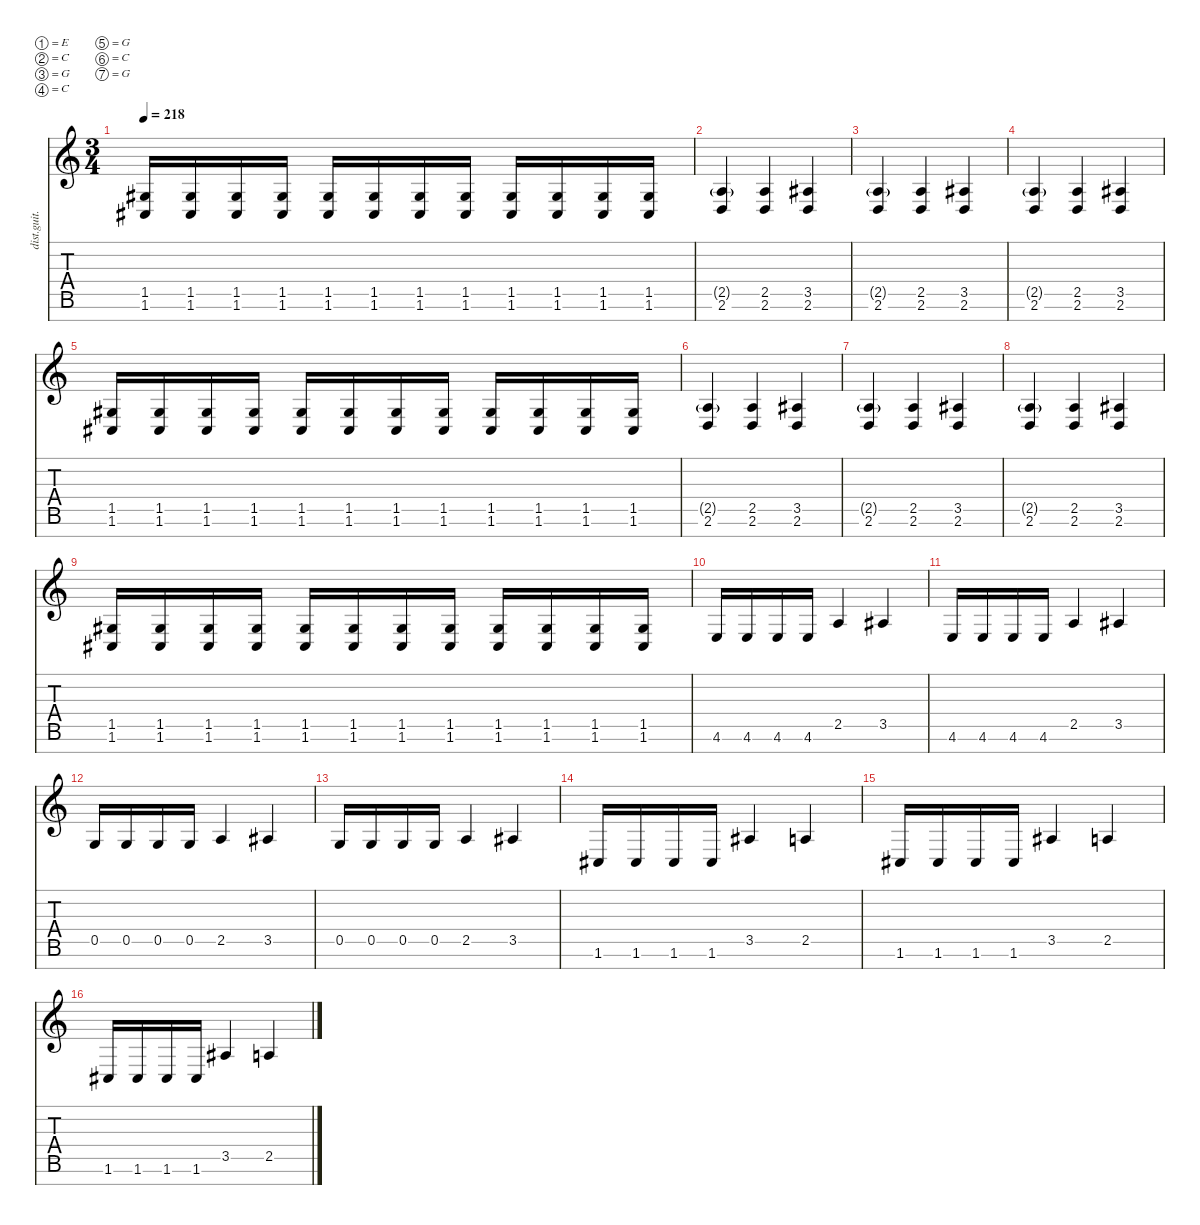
\defaultSystemsLayout 4
\hideDynamics
\bracketExtendMode nobrackets
\otherSystemsTrackNameOrientation horizontal
\track ("Guitar 1" "dist.guit.") {instrument distortionguitar}
\staff {score tabs}
\tuning (E4 C4 G3 C3 G2 C2 G1)
\ts (3 4)
\tempo 218
\clef g2
\ks c
(1.5{acc #} 1.6{acc #}).16{dy f beam Up} (1.5{acc #} 1.6{acc #}).16{beam Up} (1.5{acc #} 1.6{acc #}).16{beam Up} (1.5{acc #} 1.6{acc #}).16{beam Up} (1.5{acc #} 1.6{acc #}).16{beam Up} (1.5{acc #} 1.6{acc #}).16{beam Up} (1.5{acc #} 1.6{acc #}).16{beam Up} (1.5{acc #} 1.6{acc #}).16{beam Up} (1.5{acc #} 1.6{acc #}).16{beam Up} (1.5{acc #} 1.6{acc #}).16{beam Up} (1.5{acc #} 1.6{acc #}).16{beam Up} (1.5{acc #} 1.6{acc #}).16{beam Up} |
(2.5{g} 2.6).4{beam Up} (2.5 2.6).4{beam Up} (3.5{acc #} 2.6).4{beam Up} |
(2.5{g} 2.6).4{beam Up} (2.5 2.6).4{beam Up} (3.5{acc #} 2.6).4{beam Up} |
(2.5{g} 2.6).4{beam Up} (2.5 2.6).4{beam Up} (3.5{acc #} 2.6).4{beam Up} |
(1.5{acc #} 1.6{acc #}).16{beam Up} (1.5{acc #} 1.6{acc #}).16{beam Up} (1.5{acc #} 1.6{acc #}).16{beam Up} (1.5{acc #} 1.6{acc #}).16{beam Up} (1.5{acc #} 1.6{acc #}).16{beam Up} (1.5{acc #} 1.6{acc #}).16{beam Up} (1.5{acc #} 1.6{acc #}).16{beam Up} (1.5{acc #} 1.6{acc #}).16{beam Up} (1.5{acc #} 1.6{acc #}).16{beam Up} (1.5{acc #} 1.6{acc #}).16{beam Up} (1.5{acc #} 1.6{acc #}).16{beam Up} (1.5{acc #} 1.6{acc #}).16{beam Up} |
(2.5{g} 2.6).4{beam Up} (2.5 2.6).4{beam Up} (3.5{acc #} 2.6).4{beam Up} |
(2.5{g} 2.6).4{beam Up} (2.5 2.6).4{beam Up} (3.5{acc #} 2.6).4{beam Up} |
(2.5{g} 2.6).4{beam Up} (2.5 2.6).4{beam Up} (3.5{acc #} 2.6).4{beam Up} |
(1.5{acc #} 1.6{acc #}).16{beam Up} (1.5{acc #} 1.6{acc #}).16{beam Up} (1.5{acc #} 1.6{acc #}).16{beam Up} (1.5{acc #} 1.6{acc #}).16{beam Up} (1.5{acc #} 1.6{acc #}).16{beam Up} (1.5{acc #} 1.6{acc #}).16{beam Up} (1.5{acc #} 1.6{acc #}).16{beam Up} (1.5{acc #} 1.6{acc #}).16{beam Up} (1.5{acc #} 1.6{acc #}).16{beam Up} (1.5{acc #} 1.6{acc #}).16{beam Up} (1.5{acc #} 1.6{acc #}).16{beam Up} (1.5{acc #} 1.6{acc #}).16{beam Up} |
4.6.16{beam Up} 4.6.16{beam Up} 4.6.16{beam Up} 4.6.16{beam Up} 2.5.4{beam Up} 3.5{acc #}.4{beam Up} |
4.6.16{beam Up} 4.6.16{beam Up} 4.6.16{beam Up} 4.6.16{beam Up} 2.5.4{beam Up} 3.5{acc #}.4{beam Up} |
0.5.16{beam Up} 0.5.16{beam Up} 0.5.16{beam Up} 0.5.16{beam Up} 2.5.4{beam Up} 3.5{acc #}.4{beam Up} |
0.5.16{beam Up} 0.5.16{beam Up} 0.5.16{beam Up} 0.5.16{beam Up} 2.5.4{beam Up} 3.5{acc #}.4{beam Up} |
1.6{acc #}.16{beam Up} 1.6{acc #}.16{beam Up} 1.6{acc #}.16{beam Up} 1.6{acc #}.16{beam Up} 3.5{acc #}.4{beam Up} 2.5.4{beam Up} |
1.6{acc #}.16{beam Up} 1.6{acc #}.16{beam Up} 1.6{acc #}.16{beam Up} 1.6{acc #}.16{beam Up} 3.5{acc #}.4{beam Up} 2.5.4{beam Up} |
1.6{acc #}.16{beam Up} 1.6{acc #}.16{beam Up} 1.6{acc #}.16{beam Up} 1.6{acc #}.16{beam Up} 3.5{acc #}.4{beam Up} 2.5.4{beam Up}
